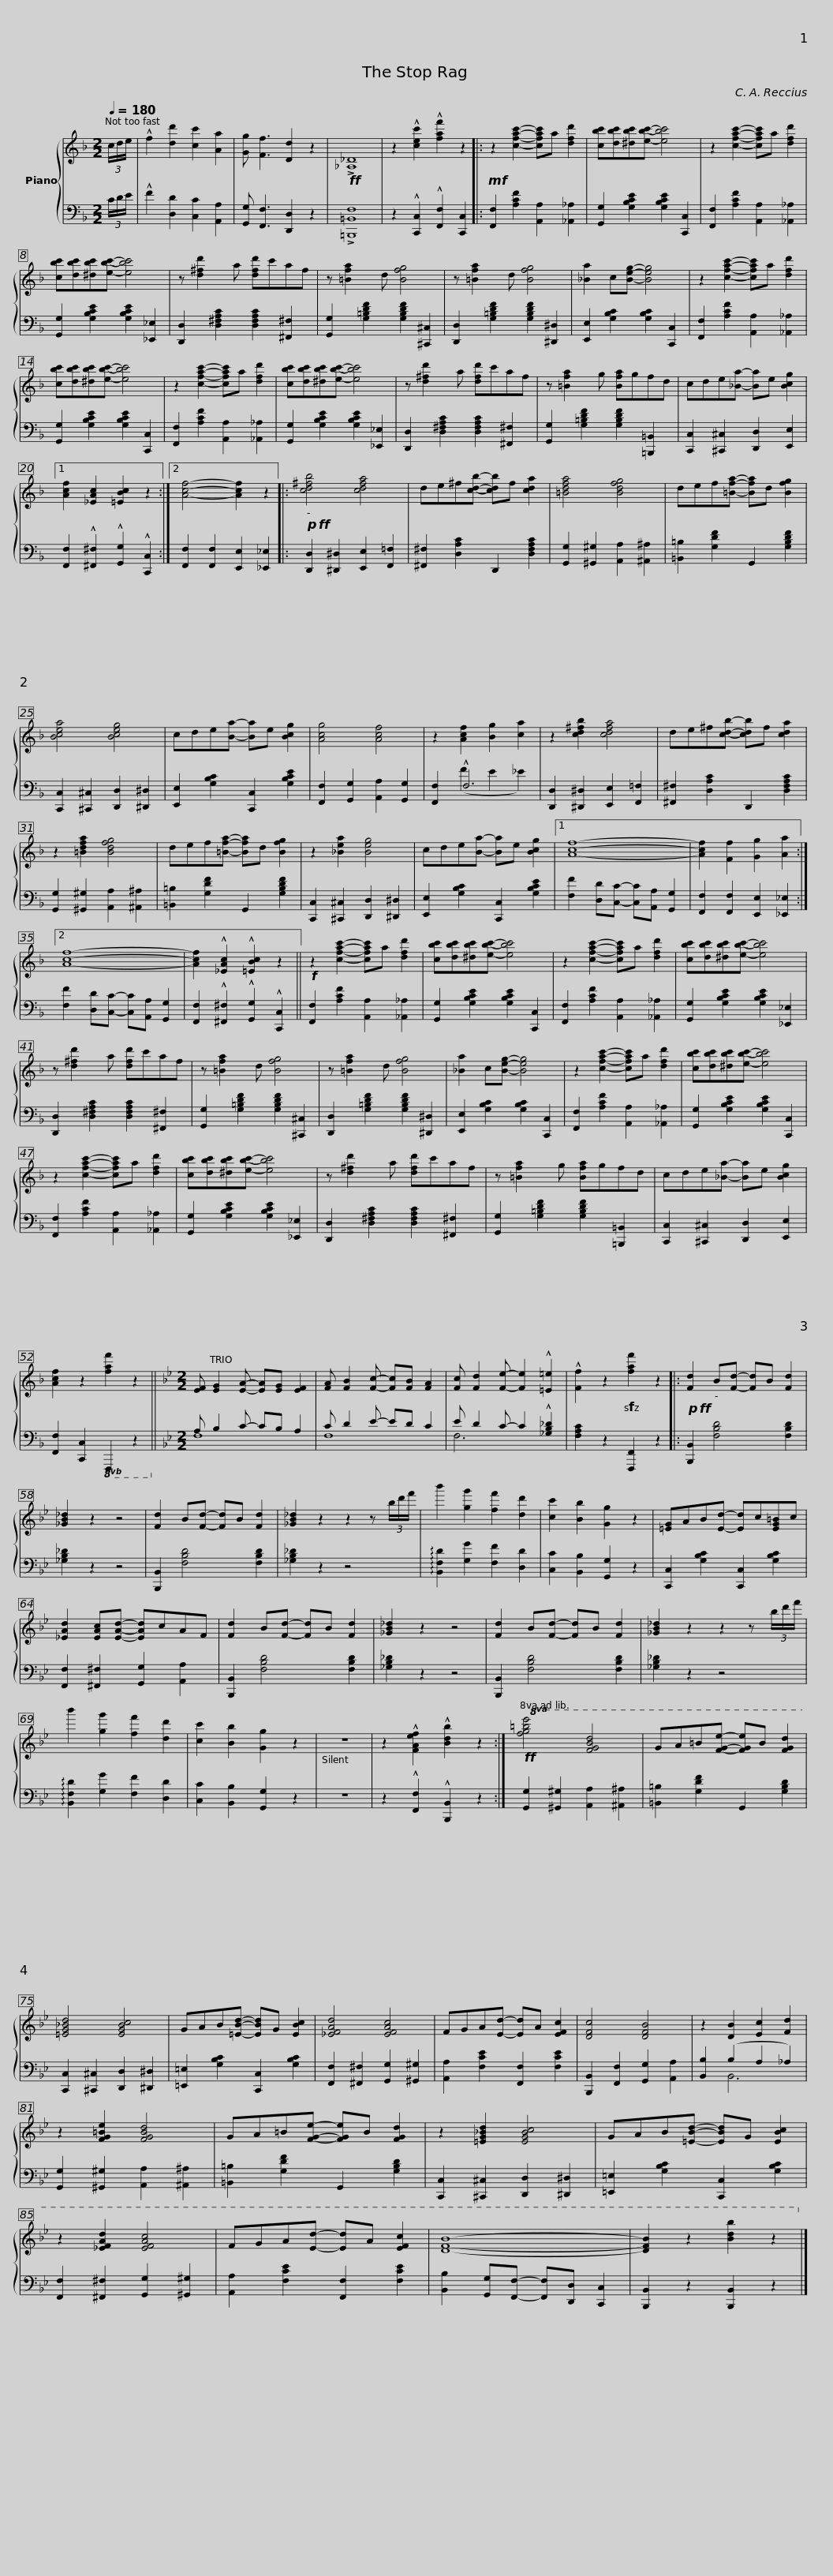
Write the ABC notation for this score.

X:1
%%score { 1 | ( 2 3 ) }
L:1/8
Q:1/4=180
M:2/2
I:linebreak $
K:F
V:1 treble
V:2 bass
V:3 bass
V:1
 (3c/d/e/ | !^!f2 [dd']2 [cc']2 [Aa]2 | [Gg] [Ff]3 [Dd]2 z2 |!ff! !>![_A,_D]8 | z2 !^![cec']2 !^![faf']2 z2 |:$ %5
!mf! z2 [cfac']2- [cfac']a [dfd']2 | [cbc'][dbc'][^dbc'][ebc']- [ebc']4 | z2 [cfac']2- [cfac']a [dfd']2 | [cbc'][dbc'][^dbc'][ebc']- [ebc']4 |$ z [d^fd']2 a [dfd']c'af | %10
 z [=Bfa]2 d [Bfg]4 | z [=Bfa]2 d [Bfg]4 | [_Ba]2 c[Beg]- [Beg]4 |$ z2 [cfac']2- [cfac']a [dfd']2 | [cbc'][dbc'][^dbc'][ebc']- [ebc']4 | %15
 z2 [cfac']2- [cfac']a [dfd']2 | [cbc'][dbc'][^dbc'][ebc']- [ebc']4 |$ z [d^fd']2 a [dfd']c'af | z [=Bfa]2 g [Bfa]gfd | cde[_Ba]- [Ba]e [Bcg]2 |1 %20
 [Acf]2 [_EAc]2 [=EBc]2 z2 :|2 [Acf]4- [Acf]2 z2 |:$!p!!ff! [cd^fb]4 [cdfa]4 | de^f[cdb]- [cdb]f [cda]2 | [=Bdfa]4 [Bdfg]4 | %25
 def[=Bfa]- [Bfa]d [Bfg]2 |$ [Bcea]4 [Bceg]4 | cde[Ba]- [Ba]e [Bcg]2 | [Acg]4 [Acf]4 | z2 [Acf]2 [Bg]2 [ca]2 | %30
 z2 [cd^fb]2 [cdfa]4 |$ de^f[cdb]- [cdb]f [cda]2 | z2 [=Bdfa]2 [Bdfg]4 | def[=Bfa]- [Bfa]d [Bfg]2 | z2 [_Bea]2 [Beg]4 |$ %35
 cde[Ba]- [Ba]e [Bcg]2 |1 [Acf]8- | [Acf]2 [Ff]2 [Gg]2 [Aa]2 :|2 [Acf]8- | [Acf]2 !^![_EAc]2 !^![=EBc]2 z2 ||$ %40
!f! z2 [cfac']2- [cfac']a [dfd']2 | [cbc'][dbc'][^dbc'][ebc']- [ebc']4 | z2 [cfac']2- [cfac']a [dfd']2 | [cbc'][dbc'][^dbc'][ebc']- [ebc']4 |$ z [d^fd']2 a [dfd']c'af | %45
 z [=Bfa]2 d [Bfg]4 | z [=Bfa]2 d [Bfg]4 | [_Ba]2 c[Beg]- [Beg]4 |$ z2 [cfac']2- [cfac']a [dfd']2 | [cbc'][dbc'][^dbc'][ebc']- [ebc']4 | %50
 z2 [cfac']2- [cfac']a [dfd']2 | [cbc'][dbc'][^dbc'][ebc']- [ebc']4 |$ z [d^fd']2 a [dfd']c'af | z [=Bfa]2 g [Bfa]gfd | cde[_Ba]- [Ba]e [Bcg]2 | %55
 [Acf]2 z2 [faf']2 z2 ||$[K:Bb][M:2/2] [EF] [EG]2 [EA]- [EA][EG] [EF]2 | [FA] [FB]2 [Fc]- [Fc][FB] [FA]2 | [Fc] [Fd]2 [Fe]- [Fe]2 !^![=E=e]2 | !^![Ff]2 z2!sfz! [faf']2 z2 |:$ %60
!p!!ff! [Fd]2 B[Fd]- [Fd]B [Fd]2 | [_GB_d]2 z2 z4 | [Fd]2 B[Fd]- [Fd]B [Fd]2 | [_GB_d]2 z2 z2 z (3b/d'/f'/ | b'2 [gg']2 [ff']2 [dd']2 |$ %65
 [cc']2 [Bb]2 [Gg]2 z2 | [=EG]AB[Ed]- [Ed]c[EG=B]c | [_EAd]2 [EAc][EAd]- [EAd]cAF | [Fd]2 B[Fd]- [Fd]B [Fd]2 | [_GB_d]2 z2 z4 |$ %70
 [Fd]2 B[Fd]- [Fd]B [Fd]2 | [_GB_d]2 z2 z2 z (3b/d'/f'/ | b'2 [gg']2 [ff']2 [dd']2 | [cc']2 [Bb]2 [Gg]2 z2 | z8 | %75
 z2 !^![FAef]2 !^![Bdb]2 z2 :|$!ff!!8va(! [fg=be']4 [fgbd']4 | ga=b[fge']- [fge']b [fgd']2 | [=eg_bd']4 [egbc']4 | gab[=ebd']- [ebd']g [ebc']2 |$ %80
 [_efad']4 [efac']4 | fga[ed']- [ed']a [efc']2 | [dfc']4 [dfb]4 | z2 [db]2 [ec']2 [fd']2 |$ z2 [fg=be']2 [fgbd']4 | %85
 ga=b[fge']- [fge']b [fgd']2 | z2 [=eg_bd']2 [egbc']4 | gab[=ebd']- [ebd']g [ebc']2 |$ z2 [_efad']2 [efac']4 | fga[ed']- [ed']a [efc']2 | %90
 [dfb]8- | [dfb]2 z2 [bd'b']2 z2!8va)! |] %92
V:2
 (3C/D/E/ | !^!F2 [D,D]2 [C,C]2 [A,,A,]2 | [G,,G,] [F,,F,]3 [D,,D,]2 z2 | !>![=B,,,=B,,F,]8 | z2 !^![C,,C,]2 !^![F,,F,]2 [C,,C,]2 |:$ %5
 [F,,F,]2 [A,CF]2 [A,,A,]2 [_A,,_A,]2 | [G,,G,]2 [G,B,CE]2 [G,B,CE]2 [C,,C,]2 | [F,,F,]2 [A,CF]2 [A,,A,]2 [_A,,_A,]2 | [G,,G,]2 [G,B,CE]2 [G,B,CE]2 [_E,,_E,]2 |$ [D,,D,]2 [D,^F,A,C]2 [D,F,A,C]2 [^F,,^F,]2 | %10
 [G,,G,]2 [G,=B,DF]2 [G,B,DF]2 [^C,,^C,]2 | [D,,D,]2 [G,=B,DF]2 [G,B,DF]2 [^D,,^D,]2 | [E,,E,]2 [G,B,C]2 [G,B,C]2 [C,,C,]2 |$ [F,,F,]2 [A,CF]2 [A,,A,]2 [_A,,_A,]2 | [G,,G,]2 [G,B,CE]2 [G,B,CE]2 [C,,C,]2 | %15
 [F,,F,]2 [A,CF]2 [A,,A,]2 [_A,,_A,]2 | [G,,G,]2 [G,B,CE]2 [G,B,CE]2 [_E,,_E,]2 |$ [D,,D,]2 [D,^F,A,C]2 [D,F,A,C]2 [^F,,^F,]2 | [G,,G,]2 [G,=B,DF]2 [G,B,DF]2 [=B,,,=B,,]2 | [C,,C,]2 [^C,,^C,]2 [D,,D,]2 [E,,E,]2 |1 %20
 [F,,F,]2 !^![^F,,^F,]2 !^![G,,G,]2 !^![C,,C,]2 :|2 [F,,F,]2 [F,,F,]2 [E,,E,]2 [_E,,_E,]2 |:$ [D,,D,]2 [^D,,^D,]2 [E,,E,]2 [F,,!courtesy!=F,]2 | [^F,,^F,]2 [D,A,C]2 D,,2 [D,F,A,C]2 | [G,,G,]2 [^G,,^G,]2 [A,,A,]2 [^A,,^A,]2 | %25
 [=B,,=B,]2 [G,DF]2 G,,2 [G,B,DF]2 |$ [C,,C,]2 [^C,,^C,]2 [D,,D,]2 [^D,,^D,]2 | [E,,E,]2 [G,B,C]2 [C,,C,]2 [G,B,CE]2 | [F,,F,]2 [G,,G,]2 [A,,A,]2 [G,,G,]2 | [F,,F,]2 !^!F,6 | %30
 [D,,D,]2 [^D,,^D,]2 [E,,E,]2 [F,,=F,]2 |$ [^F,,^F,]2 [D,A,C]2 D,,2 [D,F,A,C]2 | [G,,G,]2 [^G,,^G,]2 [A,,A,]2 [^A,,^A,]2 | [=B,,=B,]2 [G,DF]2 G,,2 [G,B,DF]2 | [C,,C,]2 [^C,,^C,]2 [D,,D,]2 [^D,,^D,]2 |$ %35
 [E,,E,]2 [G,B,C]2 [C,,C,]2 [G,B,CE]2 |1 [F,F]2 [D,D][C,C]- [C,C][A,,A,] [G,,G,]2 | [F,,F,]2 [F,,F,]2 [E,,E,]2 [_E,,_E,]2 :|2 [F,F]2 [D,D][C,C]- [C,C][A,,A,] [G,,G,]2 | [F,,F,]2 !^![^F,,^F,]2 !^![G,,G,]2 !^![C,,C,]2 ||$ %40
 [F,,F,]2 [A,CF]2 [A,,A,]2 [_A,,_A,]2 | [G,,G,]2 [G,B,CE]2 [G,B,CE]2 [C,,C,]2 | [F,,F,]2 [A,CF]2 [A,,A,]2 [_A,,_A,]2 | [G,,G,]2 [G,B,CE]2 [G,B,CE]2 [_E,,_E,]2 |$ [D,,D,]2 [D,^F,A,C]2 [D,F,A,C]2 [^F,,^F,]2 | %45
 [G,,G,]2 [G,=B,DF]2 [G,B,DF]2 [^C,,^C,]2 | [D,,D,]2 [G,=B,DF]2 [G,B,DF]2 [^D,,^D,]2 | [E,,E,]2 [G,B,C]2 [G,B,C]2 [C,,C,]2 |$ [F,,F,]2 [A,CF]2 [A,,A,]2 [_A,,_A,]2 | [G,,G,]2 [G,B,CE]2 [G,B,CE]2 [C,,C,]2 | %50
 [F,,F,]2 [A,CF]2 [A,,A,]2 [_A,,_A,]2 | [G,,G,]2 [G,B,CE]2 [G,B,CE]2 [_E,,_E,]2 |$ [D,,D,]2 [D,^F,A,C]2 [D,F,A,C]2 [^F,,^F,]2 | [G,,G,]2 [G,=B,DF]2 [G,B,DF]2 [=B,,,=B,,]2 | [C,,C,]2 [^C,,^C,]2 [D,,D,]2 [E,,E,]2 | %55
 [F,,F,]2 [C,,C,]2!8vb(! F,,,2 z2!8vb)! ||$[K:Bb][M:2/2] A, B,2 C- CB, A,2 | C D2 E- ED C2 | E D2 C- C2 !^![_G,B,_D]2 | [F,A,C]2 z2 [F,,,F,,]2 z2 |:$ %60
 [B,,,B,,]2 [F,B,D]4 [F,B,D]2 | [_G,B,_D]2 z2 z4 | [B,,,B,,]2 [F,B,D]4 [F,B,D]2 | [_G,B,_D]2 z2 z4 | !arpeggio![B,,F,D]2 [G,G]2 [F,F]2 [D,D]2 |$ %65
 [C,C]2 [B,,B,]2 [G,,G,]2 z2 | [C,,C,]2 [G,B,C]2 [C,,C,]2 [G,B,C]2 | [F,,F,]2 [^F,,^F,]2 [G,,G,]2 [A,,A,]2 | [B,,,B,,]2 [F,B,D]4 [F,B,D]2 | [_G,B,_D]2 z2 z4 |$ %70
 [B,,,B,,]2 [F,B,D]4 [F,B,D]2 | [_G,B,_D]2 z2 z4 | !arpeggio![B,,F,D]2 [G,G]2 [F,F]2 [D,D]2 | [C,C]2 [B,,B,]2 [G,,G,]2 z2 | z8 | %75
 z2 !^![F,,F,]2 !^![B,,,B,,]2 z2 :|$ [G,,G,]2 [^G,,^G,]2 [A,,A,]2 [^A,,^A,]2 | [=B,,=B,]2 [G,DF]2 G,,2 [G,B,D]2 | [C,,C,]2 [^C,,^C,]2 [D,,D,]2 [^D,,^D,]2 | [=E,,=E,]2 [G,B,C]2 [C,,C,]2 [G,B,C]2 |$ %80
 [F,,F,]2 [^F,,^F,]2 [G,,G,]2 [^G,,^G,]2 | [A,,A,]2 [F,CE]2 [F,,F,]2 [F,CE]2 | [B,,,B,,]2 [F,,F,]2 [G,,G,]2 [A,,A,]2 | [B,,B,]2 (B,2 A,2 _A,2) |$ [G,,G,]2 [^G,,^G,]2 [A,,A,]2 [^A,,^A,]2 | %85
 [=B,,=B,]2 [G,DF]2 G,,2 [G,B,D]2 | [C,,C,]2 [^C,,^C,]2 [D,,D,]2 [^D,,^D,]2 | [=E,,=E,]2 [G,B,C]2 [C,,C,]2 [G,B,C]2 |$ [F,,F,]2 [^F,,^F,]2 [G,,G,]2 [^G,,^G,]2 | [A,,A,]2 [F,CE]2 [F,,F,]2 [F,CE]2 | %90
 [B,,B,]2 [G,,G,][F,,F,]- [F,,F,][D,,D,] [C,,C,]2 | [B,,,B,,]2 z2 [B,,,B,,]2 z2 |] %92
V:3
 x | x8 | x8 | x8 | x8 |:$ %5
 x8 | x8 | x8 | x8 |$ x8 | %10
 x8 | x8 | x8 |$ x8 | x8 | %15
 x8 | x8 |$ x8 | x8 | x8 |1 %20
 x8 :|2 x8 |:$ x8 | x8 | x8 | %25
 x8 |$ x8 | x8 | x8 | x2 (F2 E2 _E2) | %30
 x8 |$ x8 | x8 | x8 | x8 |$ %35
 x8 |1 x8 | x8 :|2 x8 | x8 ||$ %40
 x8 | x8 | x8 | x8 |$ x8 | %45
 x8 | x8 | x8 |$ x8 | x8 | %50
 x8 | x8 |$ x8 | x8 | x8 | %55
 x4!8vb(! x4!8vb)! ||$[K:Bb][M:2/2] F,8 | F,8 | F,6 x2 | x8 |:$ %60
 x8 | x8 | x8 | x8 | x8 |$ %65
 x8 | x8 | x8 | x8 | x8 |$ %70
 x8 | x8 | x8 | x8 | x8 | %75
 x8 :|$ x8 | x8 | x8 | x8 |$ %80
 x8 | x8 | x8 | x2 B,,6 |$ x8 | %85
 x8 | x8 | x8 |$ x8 | x8 | %90
 x8 | x8 |] %92
